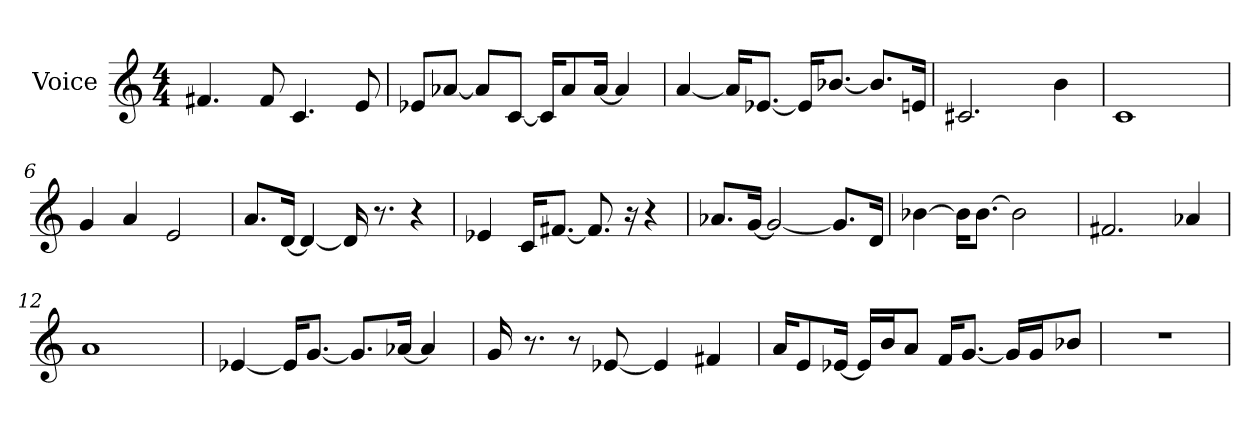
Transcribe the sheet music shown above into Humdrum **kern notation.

**kern
*part1
*staff1
*I"Voice
*I'Voice
*clefG2
*M4/4
=1
4.f#X/
8f#/
4.c/
8e/
=2
8e-X/L
[<8a-X/J
8a-/L]
[<8c/J
16c/KL]
8a-/
[<16a-/Jk
4a-/]
=3
[<4a/
16a/KL]
[<8.e-X/J
16e-/KL]
[<8.b-X/J
8.b-/L]
16en/Jk
=4
2.c#X/
4b\
=5
1c
=6
4g/
4a/
2e/
=7
8.a/L
[<16d/Jk
4d/_<
16d/]
8.r
4r
!!LO:LB:g=z
=8
4e-X/
16c/KL
[<8.f#X/J
8.f#/]
16ra
4r
=9
8.a-X/L
[<16g/Jk
2g/_<
8.g/L]
16d/Jk
=10
[>4b-X\
16b-\KL]
[>8.b-\J
2b-\]
=11
2.f#X/
4a-X/
=12
1a
=13
[<4e-X/
16e-/KL]
[<8.g/J
8.g/L]
[<16a-X/Jk
4a-/]
=14
16g/
8.r
8r
[<8e-X/
4e-/]
4f#X/
!!LO:LB:g=z
=15
16a/KL
8e/
[<16e-X/Jk
16e-/LL]
16b/J
8a/J
16f/KL
[<8.g/J
16g/LL]
16g/J
8b-X/J
=16
1rdd
=
*-
